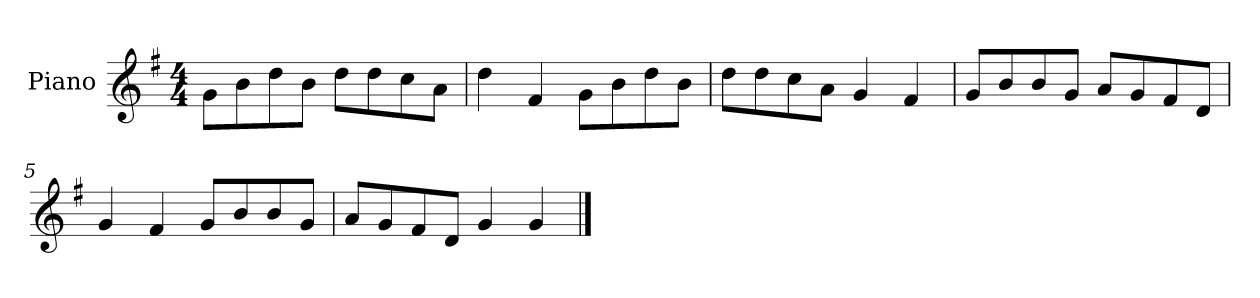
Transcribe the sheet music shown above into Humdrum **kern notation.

**kern
*part1
*staff1
*I"Piano
*I'P-no
*clefG2
*k[f#]
*M4/4
*MM90
=1
8g\L
8b\
8dd\
8b\J
8dd\L
8dd\
8cc\
8a\J
=2
4dd\
4f#/
8g\L
8b\
8dd\
8b\J
=3
8dd\L
8dd\
8cc\
8a\J
4g/
4f#/
=4
8g/L
8b/
8b/
8g/J
8a/L
8g/
8f#/
8d/J
=5
4g/
4f#/
8g/L
8b/
8b/
8g/J
!!LO:LB:g=z
=6
8a/L
8g/
8f#/
8d/J
4g/
4g/
==
*-
